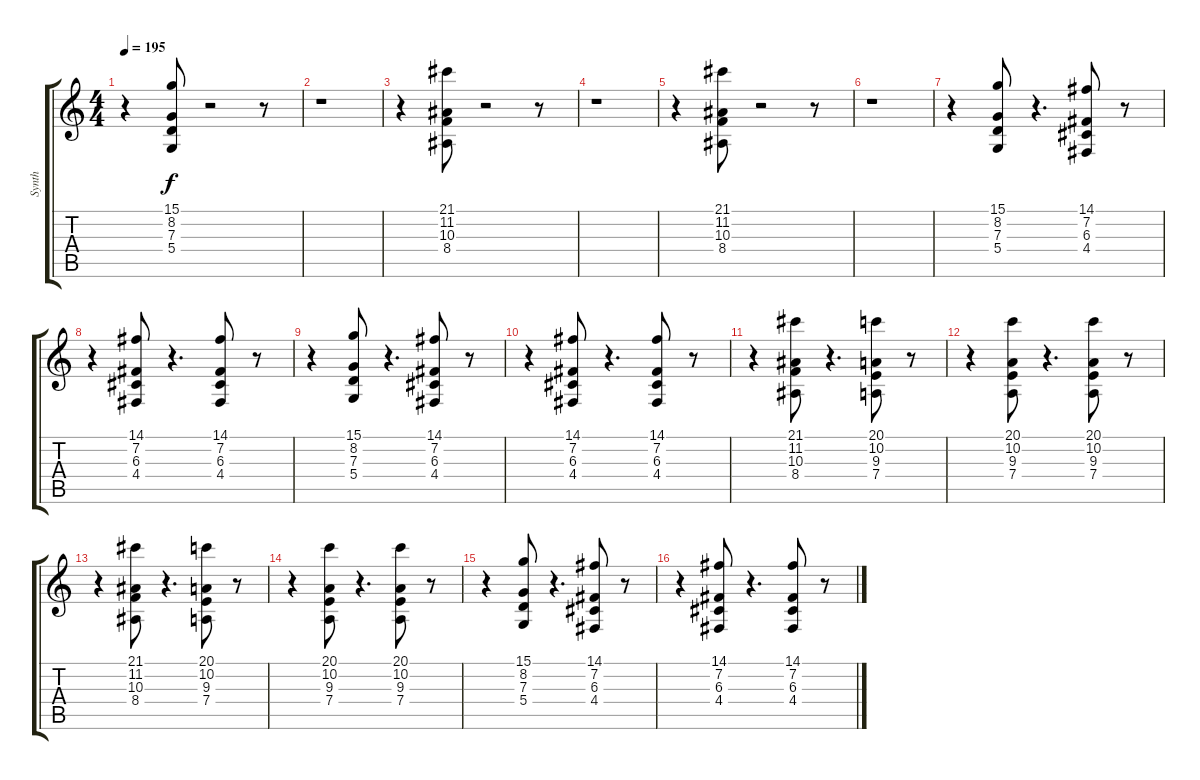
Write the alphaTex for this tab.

\track ("Synth" "Synth") {instrument stringensemble1}
\staff {score tabs}
\tuning (E4 B3 G3 D3 A2 E2) {hide}
\ts (4 4)
\tempo 195
\clef g2
\ks c
r.4{dy f} (15.1 8.2 7.3 5.4).8 r.2 r.8 |
r.1 |
r.4 (21.1 11.2 10.3 8.4).8 r.2 r.8 |
r.1 |
r.4 (21.1 11.2 10.3 8.4).8 r.2 r.8 |
r.1 |
r.4 (15.1 8.2 7.3 5.4).8 r.4{d} (14.1 7.2 6.3 4.4).8 r.8 |
r.4 (14.1 7.2 6.3 4.4).8 r.4{d} (14.1 7.2 6.3 4.4).8 r.8 |
r.4 (15.1 8.2 7.3 5.4).8 r.4{d} (14.1 7.2 6.3 4.4).8 r.8 |
r.4 (14.1 7.2 6.3 4.4).8 r.4{d} (14.1 7.2 6.3 4.4).8 r.8 |
r.4 (21.1 11.2 10.3 8.4).8 r.4{d} (20.1 10.2 9.3 7.4).8 r.8 |
r.4 (20.1 10.2 9.3 7.4).8 r.4{d} (20.1 10.2 9.3 7.4).8 r.8 |
r.4 (21.1 11.2 10.3 8.4).8 r.4{d} (20.1 10.2 9.3 7.4).8 r.8 |
r.4 (20.1 10.2 9.3 7.4).8 r.4{d} (20.1 10.2 9.3 7.4).8 r.8 |
r.4 (15.1 8.2 7.3 5.4).8 r.4{d} (14.1 7.2 6.3 4.4).8 r.8 |
r.4 (14.1 7.2 6.3 4.4).8 r.4{d} (14.1 7.2 6.3 4.4).8 r.8
